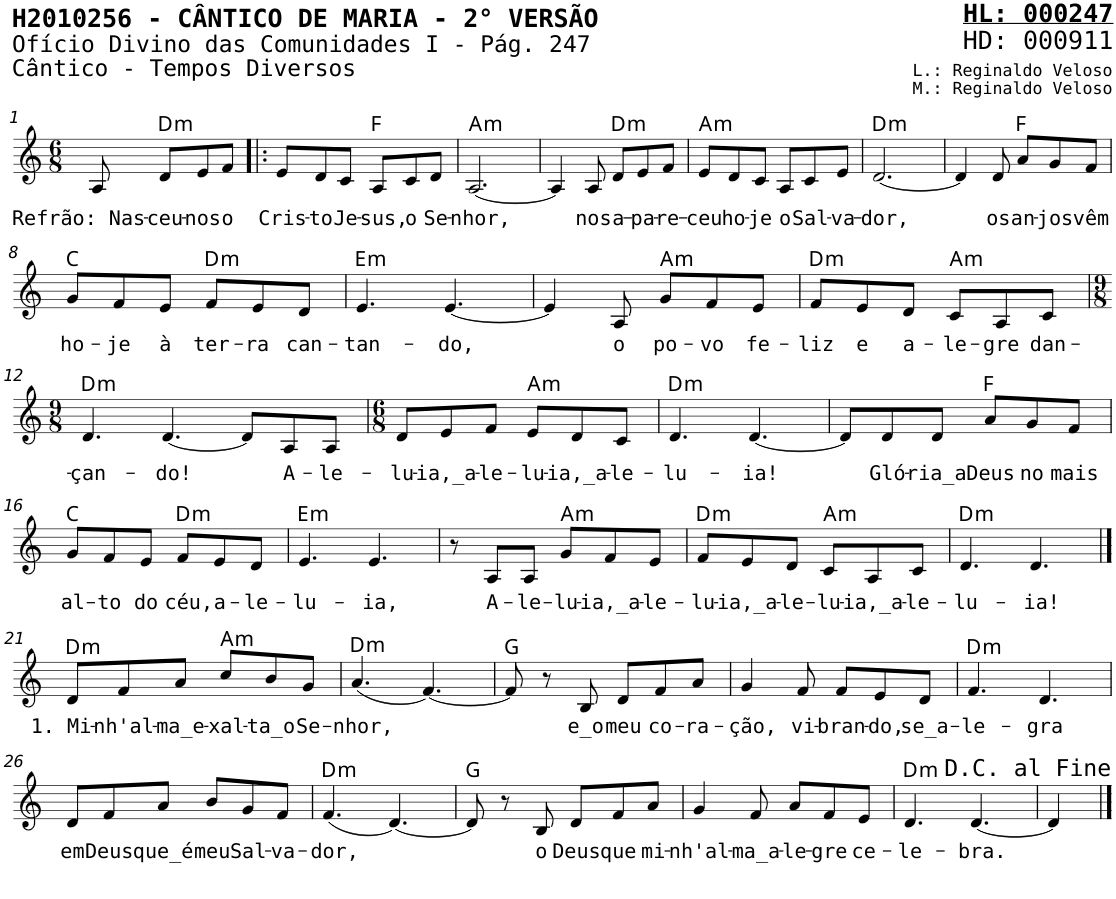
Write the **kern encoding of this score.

**kern	**text	**harte
*part1	*part1	*part1
*staff1	*staff1	*
*I"Voz	*	*
*I'V	*	*
*stria5	*	*
*clefG2	*	*
*k[]	*	*
*M6/8	*	*
=1	=1	=1
!	!LO:LY:b	!
8A/	Refrão: Nas-	.
!	!LO:LY:b	!LO:H:kt=m
8d/L	-ceu-	D:min
!	!LO:LY:b	!
8e/	-nos	.
!	!LO:LY:b	!
8f/J	o	.
=2!|:	=2!|:	=2!|:
!	!LO:LY:b	!
8e/L	Cris-	.
!	!LO:LY:b	!
8d/	-to	.
!	!LO:LY:b	!
8c/J	Je-	.
!	!LO:LY:b	!
8A/L	-sus,	F:maj
!	!LO:LY:b	!
8c/	o	.
!	!LO:LY:b	!
8d/J	Se-	.
=3	=3	=3
!	!LO:LY:b	!LO:H:kt=m
[2.A/	-nhor,	A:min
=4	=4	=4
4A/]	.	.
!	!LO:LY:b	!
8A/	nos	.
!	!LO:LY:b	!LO:H:kt=m
8d/L	a-	D:min
!	!LO:LY:b	!
8e/	-pa-	.
!	!LO:LY:b	!
8f/J	-re-	.
=5	=5	=5
!	!LO:LY:b	!LO:H:kt=m
8e/L	-ceu	A:min
!	!LO:LY:b	!
8d/	ho-	.
!	!LO:LY:b	!
8c/J	-je	.
!	!LO:LY:b	!
8A/L	o	.
!	!LO:LY:b	!
8c/	Sal-	.
!	!LO:LY:b	!
8e/J	-va-	.
=6	=6	=6
!	!LO:LY:b	!LO:H:kt=m
[2.d/	-dor,	D:min
=7	=7	=7
4d/]	.	.
!	!LO:LY:b	!
8d/	os	.
!	!LO:LY:b	!
8a/L	an-	F:maj
!	!LO:LY:b	!
8g/	-jos	.
!	!LO:LY:b	!
8f/J	vêm	.
!!LO:LB:g=z
=8	=8	=8
!	!LO:LY:b	!
8g/L	ho-	C:maj
!	!LO:LY:b	!
8f/	-je	.
!	!LO:LY:b	!
8e/J	à	.
!	!LO:LY:b	!LO:H:kt=m
8f/L	ter-	D:min
!	!LO:LY:b	!
8e/	-ra	.
!	!LO:LY:b	!
8d/J	can-	.
=9	=9	=9
!	!LO:LY:b	!LO:H:kt=m
4.e/	-tan-	E:min
!	!LO:LY:b	!
[4.e/	-do,	.
=10	=10	=10
4e/]	.	.
!	!LO:LY:b	!
8A/	o	.
!	!LO:LY:b	!LO:H:kt=m
8g/L	po-	A:min
!	!LO:LY:b	!
8f/	-vo	.
!	!LO:LY:b	!
8e/J	fe-	.
=11	=11	=11
!	!LO:LY:b	!LO:H:kt=m
8f/L	-liz	D:min
!	!LO:LY:b	!
8e/	e	.
!	!LO:LY:b	!
8d/J	a-	.
!	!LO:LY:b	!LO:H:kt=m
8c/L	-le-	A:min
!	!LO:LY:b	!
8A/	-gre	.
!	!LO:LY:b	!
8c/J	dan-	.
!!LO:LB:g=z
=12	=12	=12
*M9/8	*	*
!	!LO:LY:b	!LO:H:kt=m
4.d/	-çan-	D:min
!	!LO:LY:b	!
[4.d/	-do!	.
8d/L]	.	.
!	!LO:LY:b	!
8A/	A-	.
!	!LO:LY:b	!
8A/J	-le-	.
=13	=13	=13
*M6/8	*	*
!	!LO:LY:b	!
8d/L	-lu-	.
!	!LO:LY:b	!
8e/	-ia,_a-	.
!	!LO:LY:b	!
8f/J	-le-	.
!	!LO:LY:b	!LO:H:kt=m
8e/L	-lu-	A:min
!	!LO:LY:b	!
8d/	-ia,_a-	.
!	!LO:LY:b	!
8c/J	-le-	.
=14	=14	=14
!	!LO:LY:b	!LO:H:kt=m
4.d/	-lu-	D:min
!	!LO:LY:b	!
[4.d/	-ia!	.
=15	=15	=15
8d/L]	.	.
!	!LO:LY:b	!
8d/	Gló-	.
!	!LO:LY:b	!
8d/J	-ria_a	.
!	!LO:LY:b	!
8a/L	Deus	F:maj
!	!LO:LY:b	!
8g/	no	.
!	!LO:LY:b	!
8f/J	mais	.
!!LO:LB:g=z
=16	=16	=16
!	!LO:LY:b	!
8g/L	al-	C:maj
!	!LO:LY:b	!
8f/	-to	.
!	!LO:LY:b	!
8e/J	do	.
!	!LO:LY:b	!LO:H:kt=m
8f/L	céu,	D:min
!	!LO:LY:b	!
8e/	a-	.
!	!LO:LY:b	!
8d/J	-le-	.
=17	=17	=17
!	!LO:LY:b	!LO:H:kt=m
4.e/	-lu-	E:min
!	!LO:LY:b	!
4.e/	-ia,	.
=18	=18	=18
8r	.	.
!	!LO:LY:b	!
8A/L	A-	.
!	!LO:LY:b	!
8A/J	-le-	.
!	!LO:LY:b	!LO:H:kt=m
8g/L	-lu-	A:min
!	!LO:LY:b	!
8f/	-ia,_a-	.
!	!LO:LY:b	!
8e/J	-le-	.
=19	=19	=19
!	!LO:LY:b	!LO:H:kt=m
8f/L	-lu-	D:min
!	!LO:LY:b	!
8e/	-ia,_a-	.
!	!LO:LY:b	!
8d/J	-le-	.
!	!LO:LY:b	!LO:H:kt=m
8c/L	-lu-	A:min
!	!LO:LY:b	!
8A/	-ia,_a-	.
!	!LO:LY:b	!
8c/J	-le-	.
=20	=20	=20
!	!LO:LY:b	!LO:H:kt=m
4.d/	-lu-	D:min
!	!LO:LY:b	!
4.d/	-ia!	.
!!LO:LB:g=z
==21	==21	==21
!	!LO:LY:b	!LO:H:kt=m
8d/L	1. Mi-	D:min
!	!LO:LY:b	!
8f/	-nh'al-	.
!	!LO:LY:b	!
8a/J	-ma_e-	.
!	!LO:LY:b	!LO:H:kt=m
8cc/L	-xal-	A:min
!	!LO:LY:b	!
8b/	-ta_o	.
!	!LO:LY:b	!
8g/J	Se-	.
=22	=22	=22
!	!LO:LY:b	!LO:H:kt=m
(4.a/	-nhor,	D:min
[4.f/)	.	.
=23	=23	=23
8f/]	.	G:maj
8r	.	.
!	!LO:LY:b	!
8B/	e_o	.
!	!LO:LY:b	!
8d/L	meu	.
!	!LO:LY:b	!
8f/	co-	.
!	!LO:LY:b	!
8a/J	-ra-	.
=24	=24	=24
!	!LO:LY:b	!
4g/	-ção,	.
!	!LO:LY:b	!
8f/	vi-	.
!	!LO:LY:b	!
8f/L	-bran-	.
!	!LO:LY:b	!
8e/	-do,	.
!	!LO:LY:b	!
8d/J	se_a-	.
=25	=25	=25
!	!LO:LY:b	!LO:H:kt=m
4.f/	-le-	D:min
!	!LO:LY:b	!
4.d/	-gra	.
!!LO:LB:g=z
=26	=26	=26
!	!LO:LY:b	!
8d/L	em	.
!	!LO:LY:b	!
8f/	Deus	.
!	!LO:LY:b	!
8a/J	que_é	.
!	!LO:LY:b	!
8b/L	meu	.
!	!LO:LY:b	!
8g/	Sal-	.
!	!LO:LY:b	!
8f/J	-va-	.
=27	=27	=27
!	!LO:LY:b	!LO:H:kt=m
(4.f/	-dor,	D:min
[4.d/)	.	.
=28	=28	=28
8d/]	.	G:maj
8r	.	.
!	!LO:LY:b	!
8B/	o	.
!	!LO:LY:b	!
8d/L	Deus	.
!	!LO:LY:b	!
8f/	que	.
!	!LO:LY:b	!
8a/J	mi-	.
=29	=29	=29
!	!LO:LY:b	!
4g/	-nh'al-	.
!	!LO:LY:b	!
8f/	-ma_a-	.
!	!LO:LY:b	!
8a/L	-le-	.
!	!LO:LY:b	!
8f/	-gre	.
!	!LO:LY:b	!
8e/J	ce-	.
=30	=30	=30
!	!LO:LY:b	!LO:H:kt=m
4.d/	-le-	D:min
!	!LO:LY:b	!
[4.d/	-bra.	.
=31	=31	=31
4d/]	.	.
==	==	==
*-	*-	*-
